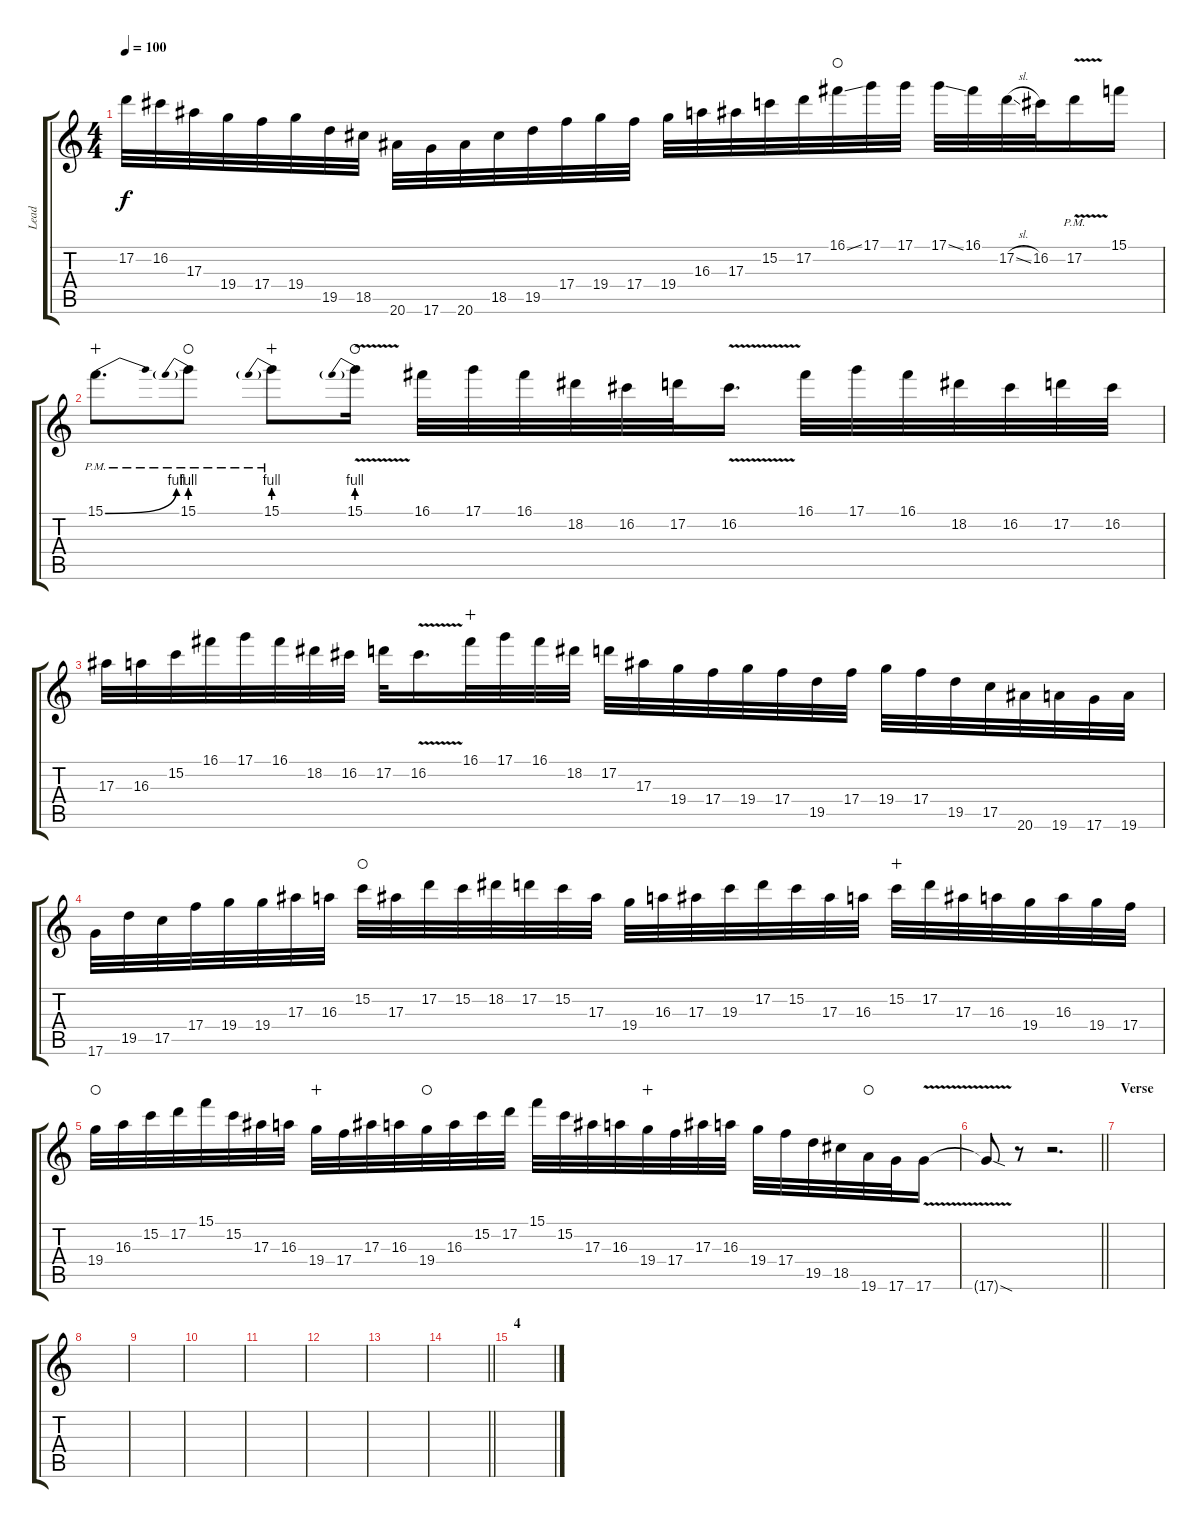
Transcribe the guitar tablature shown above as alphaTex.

\track ("Lead" "Lead") {instrument distortionguitar}
\staff {score tabs}
\tuning (D4 A3 F3 C3 G2 D2) {hide}
\ts (4 4)
\tempo 100
\clef g2
\ks c
17.2.32{dy f} 16.2.32 17.3.32 19.4.32 17.4.32 19.4.32 19.5.32 18.5.32 20.6.32 17.6.32 20.6.32 18.5.32 19.5.32 17.4.32 19.4.32 17.4.32 19.4.32 16.3.32 17.3.32 15.2.32 17.2.32 16.1{ss}.32{waho} 17.1.32 17.1.32 17.1{ss}.32 16.1.32 17.2{sl}.32 16.2.32 17.2{v pm}.16 15.1.16 |
15.1{be (bend 0 0 60 4) pm}.8{d wahc} 15.1{be (prebend 0 4 60 4) pm}.8{waho} 15.1{be (prebend 0 4 60 4) pm}.8{wahc} 15.1{be (prebend 0 4 60 4) v}.16{waho} 16.1.32 17.1.32 16.1.32 18.2.32 16.2.32 17.2.32 16.2{v}.16{d} 16.1.32 17.1.32 16.1.32 18.2.32 16.2.32 17.2.32 16.2.32 |
17.3.32 16.3.32 15.2.32 16.1.32 17.1.32 16.1.32 18.2.32 16.2.32 17.2.32 16.2{v}.16{d} 16.1.32{wahc} 17.1.32 16.1.32 18.2.32 17.2.32 17.3.32 19.4.32 17.4.32 19.4.32 17.4.32 19.5.32 17.4.32 19.4.32 17.4.32 19.5.32 17.5.32 20.6.32 19.6.32 17.6.32 19.6.32 |
17.6.32 19.5.32 17.5.32 17.4.32 19.4.32 19.4.32 17.3.32 16.3.32 15.2.32{waho} 17.3.32 17.2.32 15.2.32 18.2.32 17.2.32 15.2.32 17.3.32 19.4.32 16.3.32 17.3.32 19.3.32 17.2.32 15.2.32 17.3.32 16.3.32 15.2.32{wahc} 17.2.32 17.3.32 16.3.32 19.4.32 16.3.32 19.4.32 17.4.32 |
19.4.32{waho} 16.3.32 15.2.32 17.2.32 15.1.32 15.2.32 17.3.32 16.3.32 19.4.32{wahc} 17.4.32 17.3.32 16.3.32 19.4.32{waho} 16.3.32 15.2.32 17.2.32 15.1.32 15.2.32 17.3.32 16.3.32 19.4.32{wahc} 17.4.32 17.3.32 16.3.32 19.4.32 17.4.32 19.5.32 18.5.32 19.6.32{waho} 17.6.32 17.6{v}.16 |
\barLineRight lightlight
17.6{sod t}.8 r.8 r.2{d} |
\section ("" "Verse")
|
|
|
|
|
|
|
\barLineRight lightlight
|
\section ("" "4")
